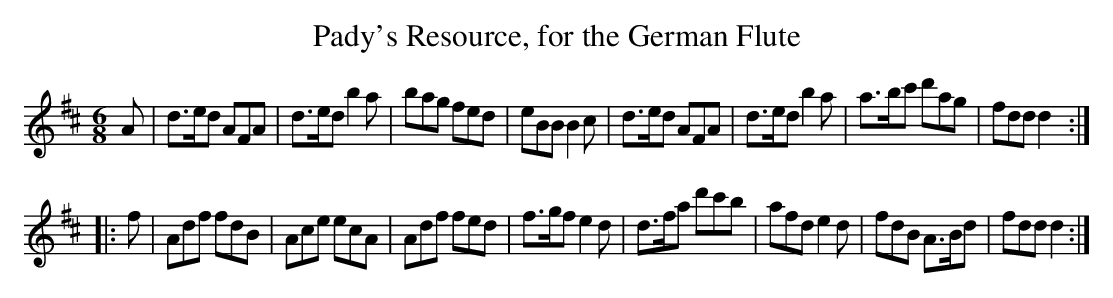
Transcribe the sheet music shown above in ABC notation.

X:1
T:Pady's Resource, for the German Flute
M:6/8
K:D
A|\
d>ed AFA| d>ed b2a| bag fed|eBB B2c|\
d>ed AFA| d>ed b2a| a>bc' d'ag| fdd d2::
f|\
Adf fdB| Ace ecA| Adf fed| f>gf ""e2d|\
d>fa d'c'b| afd e2d| fdB A>Bd| fdd d2:|
